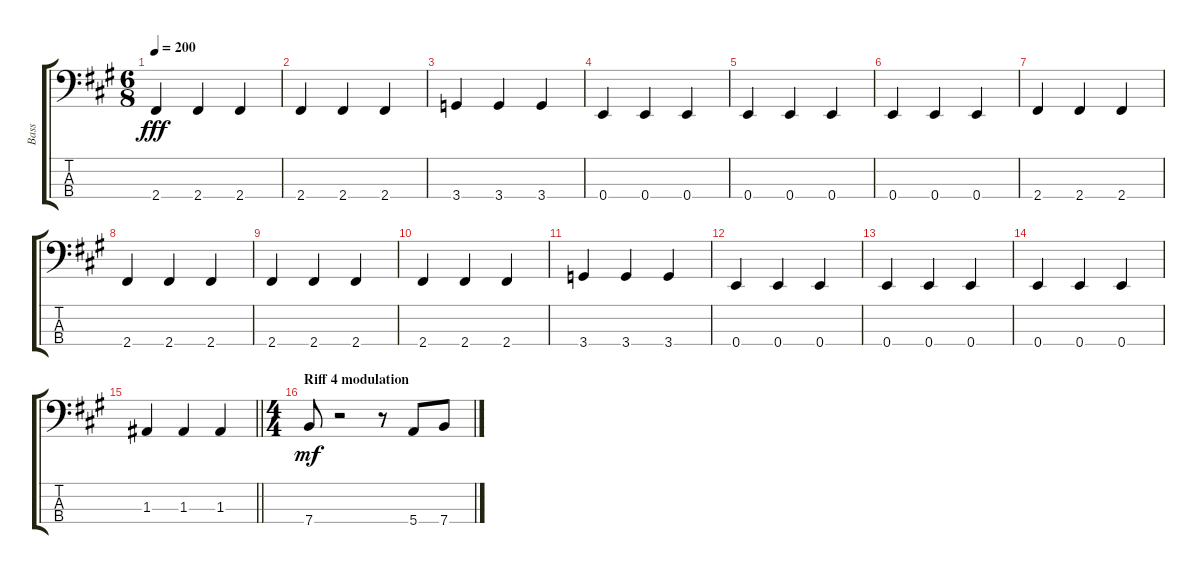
\track ("Bass" "Bass") {instrument electricbassfinger}
\staff {score tabs}
\tuning (G2 D2 A1 E1) {hide}
\ts (6 8)
\tempo 200
\clef f4
\ks f#minor
2.4.4{dy fff} 2.4.4 2.4.4 |
2.4.4 2.4.4 2.4.4 |
3.4.4 3.4.4 3.4.4 |
0.4.4 0.4.4 0.4.4 |
0.4.4 0.4.4 0.4.4 |
0.4.4 0.4.4 0.4.4 |
2.4.4 2.4.4 2.4.4 |
2.4.4 2.4.4 2.4.4 |
2.4.4 2.4.4 2.4.4 |
2.4.4 2.4.4 2.4.4 |
3.4.4 3.4.4 3.4.4 |
0.4.4 0.4.4 0.4.4 |
0.4.4 0.4.4 0.4.4 |
0.4.4 0.4.4 0.4.4 |
\barLineRight lightlight
1.3.4 1.3.4 1.3.4 |
\ts (4 4)
\section ("" "Riff 4 modulation")
7.4.8{dy mf} r.2 r.8 5.4.8 7.4.8
